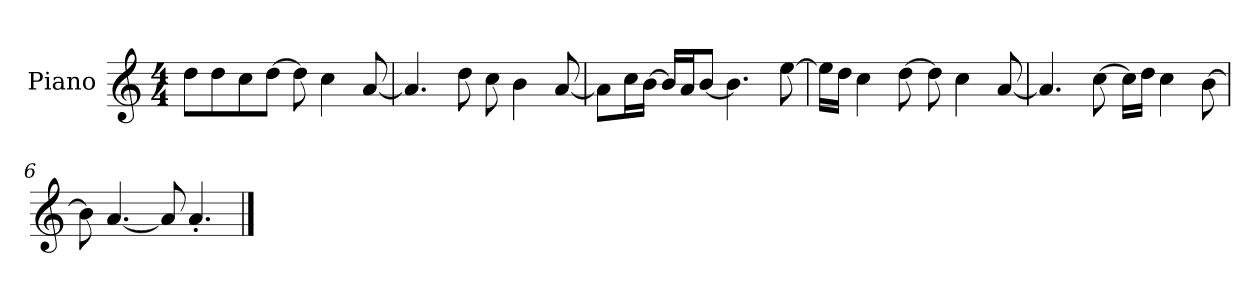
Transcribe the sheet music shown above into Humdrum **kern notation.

**kern
*part1
*staff1
*I"Piano
*I'P-no
*clefG2
*k[]
*M4/4
*MM90
=1
8dd\L
8dd\
8cc\
[8dd\J
8dd\]
4cc\
[8a/
=2
4.a/]
8dd\
8cc\
4b\
[8a/
=3
8a\L]
16cc\L
[16b\JJ
16b/LL]
16a/J
[8b/J
4.b\]
[8ee\
=4
16ee\LL]
16dd\JJ
4cc\
[8dd\
8dd\]
4cc\
[8a/
=5
4.a/]
[8cc\
16cc\LL]
16dd\JJ
4cc\
[8b\
!!LO:LB:g=z
=6
8b\]
[4.a/
8a/]
4.a'/
==
*-
